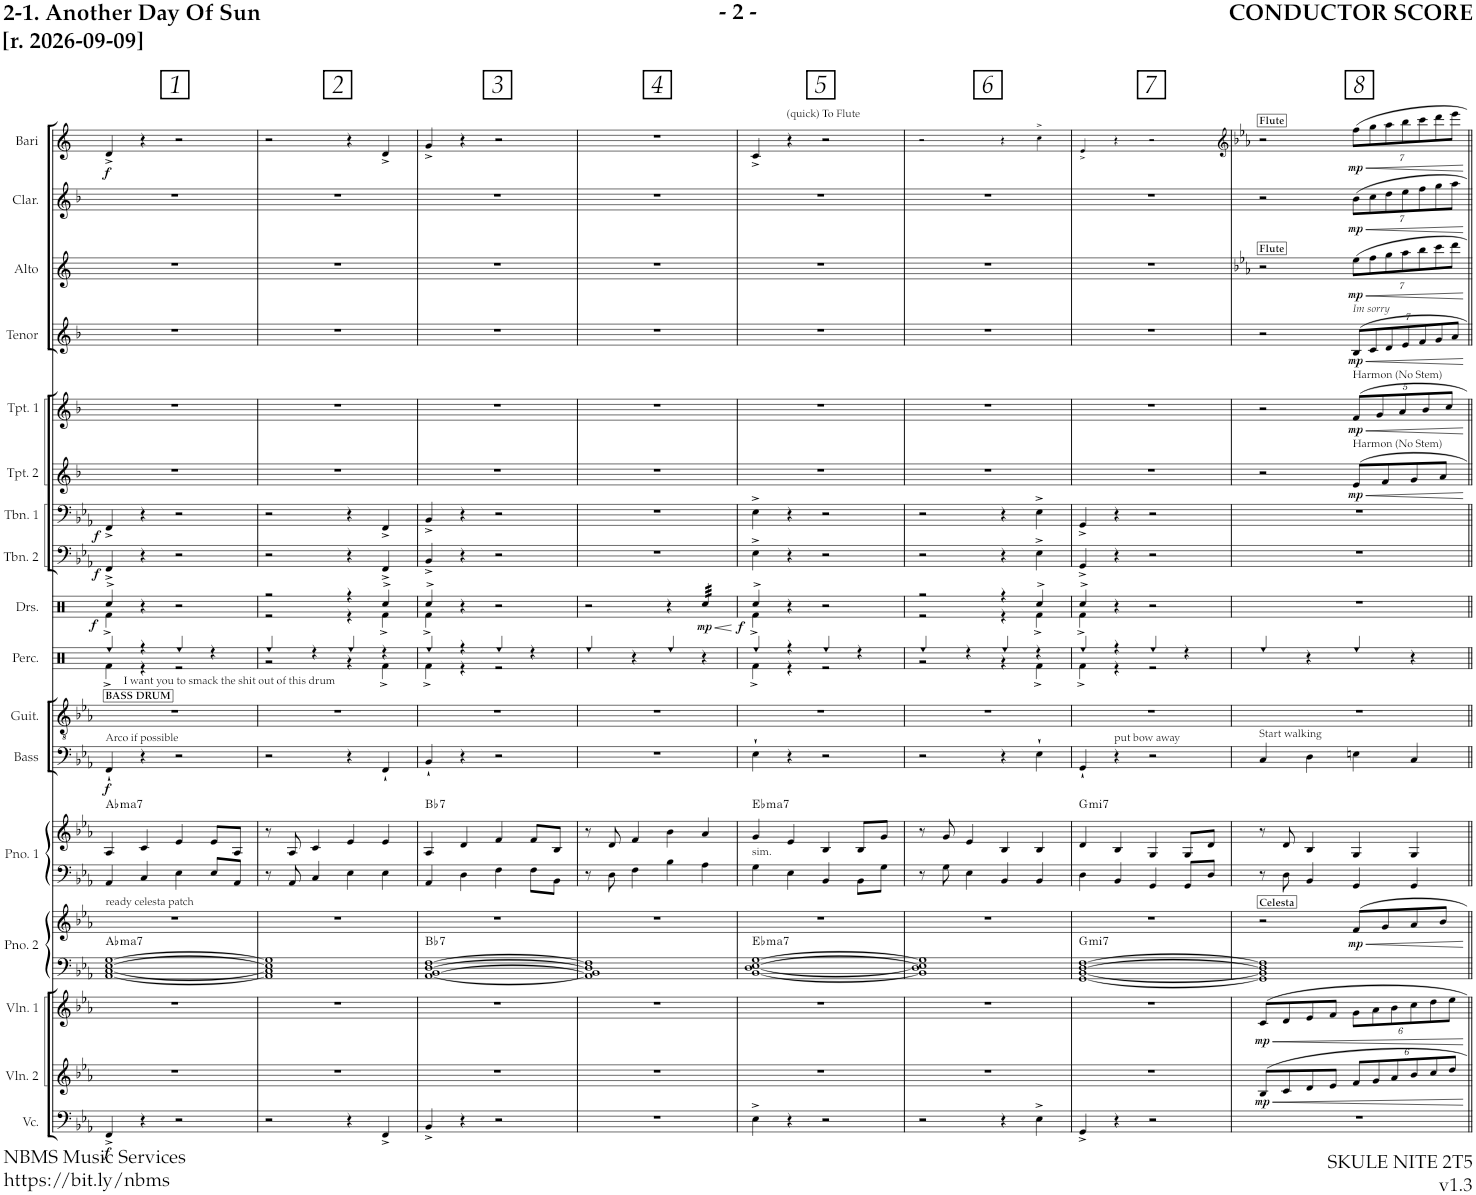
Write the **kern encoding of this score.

**kern	**dynam	**kern	**dynam	**kern	**dynam	**kern	**kern	**dynam	**harte	**kern	**kern	**harte	**kern	**dynam	**kern	**kern	**kern	**dynam	**kern	**dynam	**kern	**dynam	**kern	**dynam	**kern	**dynam	**kern	**dynam	**kern	**dynam	**kern	**dynam	**kern	**dynam
*part17	*part17	*part16	*part16	*part15	*part15	*part14	*part14	*part14	*part14	*part13	*part13	*part13	*part12	*part12	*part11	*part10	*part9	*part9	*part8	*part8	*part7	*part7	*part6	*part6	*part5	*part5	*part4	*part4	*part3	*part3	*part2	*part2	*part1	*part1
*staff19	*staff19	*staff18	*staff18	*staff17	*staff17	*staff16	*staff15	*staff15/16	*	*staff14	*staff13	*	*staff12	*staff12	*staff11	*staff10	*staff9	*staff9	*staff8	*staff8	*staff7	*staff7	*staff6	*staff6	*staff5	*staff5	*staff4	*staff4	*staff3	*staff3	*staff2	*staff2	*staff1	*staff1
*I"Violoncello	*	*I"Violin 2	*	*I"Violin 1	*	*I"Piano 2	*	*	*	*I"Piano 1	*	*	*I"Bass	*	*I"Guitar	*I"Percussion	*I"Drumset	*	*I"Trombone 2	*	*I"Trombone 1	*	*I"Trumpet 2	*	*I"Trumpet 1	*	*I"REED 4 (Tenor Sax)	*	*I"REED 3 (Alto Sax, Flute)	*	*I"REED 2 (Clarinet)	*	*I"Flute (Doubles Bari Sax)	*
*I'Vc.	*	*I'Vln. 2	*	*I'Vln. 1	*	*I'Pno. 2	*	*	*	*I'Pno. 1	*	*	*I'Bass	*	*I'Guit.	*I'Perc.	*I'Drs.	*	*I'Tbn. 2	*	*I'Tbn. 1	*	*I'Tpt. 2	*	*I'Tpt. 1	*	*I'Tenor	*	*I'Alto	*	*I'Clar.	*	*I'Fl. 1	*
!!LO:PB:g=z
*clefF4	*	*clefG2	*	*clefG2	*	*clefF4	*clefG2	*	*	*clefF4	*clefG2	*	*clefF4	*	*clefGv2	*clefX	*clefX	*	*clefF4	*	*clefF4	*	*clefG2	*	*clefG2	*	*clefG2	*	*clefG2	*	*clefG2	*	*clefG2	*
*	*	*	*	*	*	*	*	*	*	*	*	*	*Trd7c12	*	*	*	*	*	*	*	*	*	*Trd1c2	*	*Trd1c2	*	*Trd8c14	*	*Trd5c9	*	*Trd1c2	*	*Trd12c21	*
*k[b-e-a-]	*	*k[b-e-a-]	*	*k[b-e-a-]	*	*k[b-e-a-]	*k[b-e-a-]	*	*	*k[b-e-a-]	*k[b-e-a-]	*	*k[b-e-a-]	*	*k[b-e-a-]	*k[]	*k[]	*	*k[b-e-a-]	*	*k[b-e-a-]	*	*k[b-]	*	*k[b-]	*	*k[b-]	*	*k[]	*	*k[b-]	*	*k[]	*
*M2/2	*	*M2/2	*	*M2/2	*	*M2/2	*M2/2	*	*	*M2/2	*M2/2	*	*M2/2	*	*M2/2	*M2/2	*M2/2	*	*M2/2	*	*M2/2	*	*M2/2	*	*M2/2	*	*M2/2	*	*M2/2	*	*M2/2	*	*M2/2	*
*met(c|)	*	*met(c|)	*	*met(c|)	*	*met(c|)	*met(c|)	*	*	*met(c|)	*met(c|)	*	*met(c|)	*	*met(c|)	*met(c|)	*met(c|)	*	*met(c|)	*	*met(c|)	*	*met(c|)	*	*met(c|)	*	*met(c|)	*	*met(c|)	*	*met(c|)	*	*met(c|)	*
=1	=1	=1	=1	=1	=1	=1	=1	=1	=1	=1	=1	=1	=1	=1	=1	=1	=1	=1	=1	=1	=1	=1	=1	=1	=1	=1	=1	=1	=1	=1	=1	=1	=1	=1
*	*	*	*	*	*	*	*	*	*	*	*	*	*	*	*	*^	*^	*	*	*	*	*	*	*	*	*	*	*	*	*	*	*	*	*
!	!	!	!	!	!	!	!	!	!	!	!	!	!	!	!	!LO:TX:b:B:t=BASS DRUM	!	!	!	!	!	!	!	!	!	!	!	!	!	!	!	!	!	!	!	!
!	!	!	!	!	!	!	!	!	!	!	!	!	!	!	!	!LO:TX:b:t=I want you to smack the shit out of this drum	!	!	!	!	!	!	!	!	!	!	!	!	!	!	!	!	!	!	!	!
!	!	!	!	!	!	!	!	!	!	!	!	!	!LO:TX:a:t=Arco if possible	!	!	!	!	!	!	!	!	!	!	!	!	!	!	!	!	!	!	!	!	!	!	!
!	!	!	!	!	!	!	!LO:TX:a:t=ready celesta patch	!	!	!	!	!	!	!	!	!	!	!	!	!	!	!	!	!	!	!	!	!	!	!	!	!	!	!	!	!
!	!LO:DY:b	!	!	!	!	!	!	!	!LO:H:kt=ma7	!	!	!LO:H:kt=ma7	!	!LO:DY:b	!	!	!	!	!	!LO:DY:b	!	!LO:DY:b	!	!LO:DY:b	!	!	!	!	!	!	!	!	!	!	!	!LO:DY:b
4FF^/	f	1r	.	1r	.	[1AA- [1C [1E- [1G	1r	.	Ab:maj7	4AA-/	4A-/	Ab:maj7	4FF`/	f	1r	4Ree/	4Rf^\	4Rcc^/	4Rf^\	f	4FF^/	f	4FF^/	f	1r	.	1r	.	1r	.	1r	.	1r	.	4d^/	f
4r	.	.	.	.	.	.	.	.	.	4C/	4c/	.	4r	.	.	4r	4r	4r	2.ryy	.	4r	.	4r	.	.	.	.	.	.	.	.	.	.	.	4r	.
2r	.	.	.	.	.	.	.	.	.	4E-\	4e-/	.	2r	.	.	4Ree/	2r	2r	.	.	2r	.	2r	.	.	.	.	.	.	.	.	.	.	.	2r	.
.	.	.	.	.	.	.	.	.	.	8E-/L	8e-/L	.	.	.	.	4r	.	.	.	.	.	.	.	.	.	.	.	.	.	.	.	.	.	.	.	.
.	.	.	.	.	.	.	.	.	.	8AA-/J	8A-/J	.	.	.	.	.	.	.	.	.	.	.	.	.	.	.	.	.	.	.	.	.	.	.	.	.
=2	=2	=2	=2	=2	=2	=2	=2	=2	=2	=2	=2	=2	=2	=2	=2	=2	=2	=2	=2	=2	=2	=2	=2	=2	=2	=2	=2	=2	=2	=2	=2	=2	=2	=2	=2	=2
2r	.	1r	.	1r	.	1AA-] 1C] 1E-] 1G]	1r	.	.	8r	8r	.	2r	.	1r	4Ree/	2r	2r	2r	.	2r	.	2r	.	1r	.	1r	.	1r	.	1r	.	1r	.	2r	.
.	.	.	.	.	.	.	.	.	.	8AA-/	8A-/	.	.	.	.	.	.	.	.	.	.	.	.	.	.	.	.	.	.	.	.	.	.	.	.	.
.	.	.	.	.	.	.	.	.	.	4C/	4c/	.	.	.	.	4r	.	.	.	.	.	.	.	.	.	.	.	.	.	.	.	.	.	.	.	.
4r	.	.	.	.	.	.	.	.	.	4E-\	4e-/	.	4r	.	.	4Ree/	4r	4r	4r	.	4r	.	4r	.	.	.	.	.	.	.	.	.	.	.	4r	.
4FF^/	.	.	.	.	.	.	.	.	.	4E-\	4e-/	.	4FF`/	.	.	4r	4Rf^\	4Rcc^/	4Rf^\	.	4FF^/	.	4FF^/	.	.	.	.	.	.	.	.	.	.	.	4d^/	.
=3	=3	=3	=3	=3	=3	=3	=3	=3	=3	=3	=3	=3	=3	=3	=3	=3	=3	=3	=3	=3	=3	=3	=3	=3	=3	=3	=3	=3	=3	=3	=3	=3	=3	=3	=3	=3
!	!	!	!	!	!	!	!	!	!LO:H:kt=7	!	!	!LO:H:kt=7	!	!	!	!	!	!	!	!	!	!	!	!	!	!	!	!	!	!	!	!	!	!	!	!
4BB-^/	.	1r	.	1r	.	[1AA- [1BB- [1D [1F	1r	.	Bb:7	4AA-/	4A-/	Bb:7	4BB-`/	.	1r	4Ree/	4Rf^\	4Rcc^/	4Rf^\	.	4BB-^/	.	4BB-^/	.	1r	.	1r	.	1r	.	1r	.	1r	.	4g^/	.
4r	.	.	.	.	.	.	.	.	.	4D\	4d/	.	4r	.	.	4r	4r	4r	2.ryy	.	4r	.	4r	.	.	.	.	.	.	.	.	.	.	.	4r	.
2r	.	.	.	.	.	.	.	.	.	4F\	4f/	.	2r	.	.	4Ree/	2r	2r	.	.	2r	.	2r	.	.	.	.	.	.	.	.	.	.	.	2r	.
.	.	.	.	.	.	.	.	.	.	8F\L	8f/L	.	.	.	.	4r	.	.	.	.	.	.	.	.	.	.	.	.	.	.	.	.	.	.	.	.
.	.	.	.	.	.	.	.	.	.	8BB-\J	8B-/J	.	.	.	.	.	.	.	.	.	.	.	.	.	.	.	.	.	.	.	.	.	.	.	.	.
*	*	*	*	*	*	*	*	*	*	*	*	*	*	*	*	*v	*v	*	*	*	*	*	*	*	*	*	*	*	*	*	*	*	*	*	*	*
*	*	*	*	*	*	*	*	*	*	*	*	*	*	*	*	*	*v	*v	*	*	*	*	*	*	*	*	*	*	*	*	*	*	*	*	*
=4	=4	=4	=4	=4	=4	=4	=4	=4	=4	=4	=4	=4	=4	=4	=4	=4	=4	=4	=4	=4	=4	=4	=4	=4	=4	=4	=4	=4	=4	=4	=4	=4	=4	=4
1r	.	1r	.	1r	.	1AA-] 1BB-] 1D] 1F]	1r	.	.	8r	8r	.	1r	.	1r	4Ree/	2r	.	1r	.	1r	.	1r	.	1r	.	1r	.	1r	.	1r	.	1r	.
.	.	.	.	.	.	.	.	.	.	8D\	8d/	.	.	.	.	.	.	.	.	.	.	.	.	.	.	.	.	.	.	.	.	.	.	.
.	.	.	.	.	.	.	.	.	.	4F\	4f/	.	.	.	.	4r	.	.	.	.	.	.	.	.	.	.	.	.	.	.	.	.	.	.
.	.	.	.	.	.	.	.	.	.	4B-\	4b-\	.	.	.	.	4Ree/	4r	.	.	.	.	.	.	.	.	.	.	.	.	.	.	.	.	.
!	!	!	!	!	!	!	!	!	!	!	!	!	!	!	!	!	!	!LO:HP:b	!	!	!	!	!	!	!	!	!	!	!	!	!	!	!	!
!	!	!	!	!	!	!	!	!	!	!	!	!	!	!	!	!	!	!LO:DY:n=1:b	!	!	!	!	!	!	!	!	!	!	!	!	!	!	!	!
*	*	*	*	*	*	*	*	*	*	*	*	*	*	*	*	*	*tremolo	*	*	*	*	*	*	*	*	*	*	*	*	*	*	*	*	*
.	.	.	.	.	.	.	.	.	.	4A-\	4a-/	.	.	.	.	4r	32Rcc/LLL	< mp	.	.	.	.	.	.	.	.	.	.	.	.	.	.	.	.
.	.	.	.	.	.	.	.	.	.	.	.	.	.	.	.	.	32Rcc/	.	.	.	.	.	.	.	.	.	.	.	.	.	.	.	.	.
.	.	.	.	.	.	.	.	.	.	.	.	.	.	.	.	.	32Rcc/	.	.	.	.	.	.	.	.	.	.	.	.	.	.	.	.	.
.	.	.	.	.	.	.	.	.	.	.	.	.	.	.	.	.	32Rcc/	.	.	.	.	.	.	.	.	.	.	.	.	.	.	.	.	.
.	.	.	.	.	.	.	.	.	.	.	.	.	.	.	.	.	32Rcc/	.	.	.	.	.	.	.	.	.	.	.	.	.	.	.	.	.
.	.	.	.	.	.	.	.	.	.	.	.	.	.	.	.	.	32Rcc/	.	.	.	.	.	.	.	.	.	.	.	.	.	.	.	.	.
.	.	.	.	.	.	.	.	.	.	.	.	.	.	.	.	.	32Rcc/	.	.	.	.	.	.	.	.	.	.	.	.	.	.	.	.	.
.	.	.	.	.	.	.	.	.	.	.	.	.	.	.	.	.	32Rcc/JJJ	.	.	.	.	.	.	.	.	.	.	.	.	.	.	.	.	.
*	*	*	*	*	*	*	*	*	*	*	*	*	*	*	*	*	*Xtremolo	*	*	*	*	*	*	*	*	*	*	*	*	*	*	*	*	*
.	.	.	.	.	.	.	.	.	.	.	.	.	.	.	.	.	.	[	.	.	.	.	.	.	.	.	.	.	.	.	.	.	.	.
=5	=5	=5	=5	=5	=5	=5	=5	=5	=5	=5	=5	=5	=5	=5	=5	=5	=5	=5	=5	=5	=5	=5	=5	=5	=5	=5	=5	=5	=5	=5	=5	=5	=5	=5
*	*	*	*	*	*	*	*	*	*	*	*	*	*	*	*	*^	*^	*	*	*	*	*	*	*	*	*	*	*	*	*	*	*	*	*
!	!	!	!	!	!	!	!	!	!	!	!LO:TX:b:t=sim.	!	!	!	!	!	!	!	!	!	!	!	!	!	!	!	!	!	!	!	!	!	!	!	!	!
!	!	!	!	!	!	!	!	!	!LO:H:kt=ma7	!	!	!LO:H:kt=ma7	!	!	!	!	!	!	!	!LO:DY:b	!	!	!	!	!	!	!	!	!	!	!	!	!	!	!	!
4E-^\	.	1r	.	1r	.	[1BB- [1D [1E- [1G	1r	.	Eb:maj7	4G\	4g/	Eb:maj7	4E-`\	.	1r	4Ree/	4Rf^\	4Rcc^/	4Rf^\	f	4E-^\	.	4E-^\	.	1r	.	1r	.	1r	.	1r	.	1r	.	4c^/	.
!	!	!	!	!	!	!	!	!	!	!	!	!	!	!	!	!	!	!	!	!	!	!	!	!	!	!	!	!	!	!	!	!	!	!	!LO:TX:a:t=(quick) To Flute	!
4r	.	.	.	.	.	.	.	.	.	4E-\	4e-/	.	4r	.	.	4r	4r	4r	2.ryy	.	4r	.	4r	.	.	.	.	.	.	.	.	.	.	.	4r	.
2r	.	.	.	.	.	.	.	.	.	4BB-/	4B-/	.	2r	.	.	4Ree/	2r	2r	.	.	2r	.	2r	.	.	.	.	.	.	.	.	.	.	.	2r	.
.	.	.	.	.	.	.	.	.	.	8BB-\L	8B-/L	.	.	.	.	4r	.	.	.	.	.	.	.	.	.	.	.	.	.	.	.	.	.	.	.	.
.	.	.	.	.	.	.	.	.	.	8G\J	8g/J	.	.	.	.	.	.	.	.	.	.	.	.	.	.	.	.	.	.	.	.	.	.	.	.	.
=6	=6	=6	=6	=6	=6	=6	=6	=6	=6	=6	=6	=6	=6	=6	=6	=6	=6	=6	=6	=6	=6	=6	=6	=6	=6	=6	=6	=6	=6	=6	=6	=6	=6	=6	=6	=6
2r	.	1r	.	1r	.	1BB-] 1D] 1E-] 1G]	1r	.	.	8r	8r	.	2r	.	1r	4Ree/	2r	2r	2r	.	2r	.	2r	.	1r	.	1r	.	1r	.	1r	.	1r	.	2r	.
.	.	.	.	.	.	.	.	.	.	8G\	8g/	.	.	.	.	.	.	.	.	.	.	.	.	.	.	.	.	.	.	.	.	.	.	.	.	.
.	.	.	.	.	.	.	.	.	.	4E-\	4e-/	.	.	.	.	4r	.	.	.	.	.	.	.	.	.	.	.	.	.	.	.	.	.	.	.	.
4r	.	.	.	.	.	.	.	.	.	4BB-/	4B-/	.	4r	.	.	4Ree/	4r	4r	4r	.	4r	.	4r	.	.	.	.	.	.	.	.	.	.	.	4r	.
4E-^\	.	.	.	.	.	.	.	.	.	4BB-/	4B-/	.	4E-`\	.	.	4r	4Rf^\	4Rcc^/	4Rf^\	.	4E-^\	.	4E-^\	.	.	.	.	.	.	.	.	.	.	.	4cc^!\	.
=7	=7	=7	=7	=7	=7	=7	=7	=7	=7	=7	=7	=7	=7	=7	=7	=7	=7	=7	=7	=7	=7	=7	=7	=7	=7	=7	=7	=7	=7	=7	=7	=7	=7	=7	=7	=7
!	!	!	!	!	!	!	!	!	!LO:H:kt=mi7	!	!	!LO:H:kt=mi7	!	!	!	!	!	!	!	!	!	!	!	!	!	!	!	!	!	!	!	!	!	!	!	!
4GG^/	.	1r	.	1r	.	[1GG [1BB- [1D [1F	1r	.	G:min7	4D\	4d/	G:min7	4GG`/	.	1r	4Ree/	4Rf^\	4Rcc^/	4Rf^\	.	4GG^/	.	4GG^/	.	1r	.	1r	.	1r	.	1r	.	1r	.	4e^!/	.
!	!	!	!	!	!	!	!	!	!	!	!	!	!LO:TX:a:t=put bow away	!	!	!	!	!	!	!	!	!	!	!	!	!	!	!	!	!	!	!	!	!	!	!
4r	.	.	.	.	.	.	.	.	.	4BB-/	4B-/	.	4r	.	.	4r	4r	4r	2.ryy	.	4r	.	4r	.	.	.	.	.	.	.	.	.	.	.	4r	.
2r	.	.	.	.	.	.	.	.	.	4GG/	4G/	.	2r	.	.	4Ree/	2r	2r	.	.	2r	.	2r	.	.	.	.	.	.	.	.	.	.	.	2r	.
.	.	.	.	.	.	.	.	.	.	8GG/L	8G/L	.	.	.	.	4r	.	.	.	.	.	.	.	.	.	.	.	.	.	.	.	.	.	.	.	.
.	.	.	.	.	.	.	.	.	.	8D/J	8d/J	.	.	.	.	.	.	.	.	.	.	.	.	.	.	.	.	.	.	.	.	.	.	.	.	.
*	*	*	*	*	*	*	*	*	*	*	*	*	*	*	*	*v	*v	*	*	*	*	*	*	*	*	*	*	*	*	*	*	*	*	*	*	*
*	*	*	*	*	*	*	*	*	*	*	*	*	*	*	*	*	*v	*v	*	*	*	*	*	*	*	*	*	*	*	*	*	*	*	*	*
=8	=8	=8	=8	=8	=8	=8	=8	=8	=8	=8	=8	=8	=8	=8	=8	=8	=8	=8	=8	=8	=8	=8	=8	=8	=8	=8	=8	=8	=8	=8	=8	=8	=8	=8
*	*	*	*	*	*	*clefFv4	*	*	*	*	*	*	*	*	*	*	*	*	*	*	*	*	*	*	*	*	*	*	*	*	*	*	*clefG2	*
*	*	*	*	*	*	*	*	*	*	*	*	*	*	*	*	*	*	*	*	*	*	*	*	*	*	*	*	*	*k[b-e-a-]	*	*	*	*k[b-e-a-]	*
!	!	!	!	!	!	!	!	!	!	!	!	!	!	!	!	!	!	!	!	!	!	!	!	!	!	!	!	!	!	!	!	!	!LO:TX:a:B:t=Flute	!
!	!	!	!	!	!	!	!	!	!	!	!	!	!	!	!	!	!	!	!	!	!	!	!	!	!	!	!	!	!LO:TX:a:B:t=Flute	!	!	!	!	!
!	!	!	!	!	!	!	!	!	!	!	!	!	!LO:TX:a:t=Start walking	!	!	!	!	!	!	!	!	!	!	!	!	!	!	!	!	!	!	!	!	!
!	!	!	!	!	!	!	!LO:TX:a:B:t=Celesta	!	!	!	!	!	!	!	!	!	!	!	!	!	!	!	!	!	!	!	!	!	!	!	!	!	!	!
!	!	!	!LO:HP:b	!	!LO:HP:b	!	!	!	!	!	!	!	!	!	!	!	!	!	!	!	!	!	!	!	!	!	!	!	!	!	!	!	!	!
!	!	!	!LO:DY:n=1:b	!	!LO:DY:n=1:b	!	!	!	!	!	!	!	!	!	!	!	!	!	!	!	!	!	!	!	!	!	!	!	!	!	!	!	!	!
1r	.	8B-/L	< mp	8c/L	< mp	1GGG] 1BBB-] 1DD] 1FF]	2r	.	.	8r	8r	.	4C/	.	1r	4Ree/	1r	.	1r	.	1r	.	2r	.	2r	.	2r	.	2r	.	2r	.	2r	.
.	.	8c/	.	8d/	.	.	.	.	.	8D\	8d/	.	.	.	.	.	.	.	.	.	.	.	.	.	.	.	.	.	.	.	.	.	.	.
.	.	8d/	.	8e-/	.	.	.	.	.	4BB-/	4B-/	.	4D\	.	.	4r	.	.	.	.	.	.	.	.	.	.	.	.	.	.	.	.	.	.
.	.	8e-/J	.	8f/J	.	.	.	.	.	.	.	.	.	.	.	.	.	.	.	.	.	.	.	.	.	.	.	.	.	.	.	.	.	.
*	*	*Xbrackettup	*	*Xbrackettup	*	*	*	*	*	*	*	*	*	*	*	*	*	*	*	*	*	*	*	*	*	*	*	*	*	*	*	*	*	*
!	!	!	!	!	!	!	!	!LO:HP:b	!	!	!	!	!	!	!	!	!	!	!	!	!	!	!	!LO:HP:b	!	!	!	!	!	!	!	!	!	!
*	*	*	*	*	*	*	*	*	*	*	*	*	*	*	*	*	*	*	*	*	*	*	*	*	*Xbrackettup	*	*	*	*	*	*	*	*	*
!	!	!	!	!	!	!	!	!	!	!	!	!	!	!	!	!	!	!	!	!	!	!	!	!	!	!LO:HP:b	!	!	!	!	!	!	!	!
*	*	*	*	*	*	*	*	*	*	*	*	*	*	*	*	*	*	*	*	*	*	*	*	*	*	*	*Xbrackettup	*	*	*	*	*	*	*
!	!	!	!	!	!	!	!	!	!	!	!	!	!	!	!	!	!	!	!	!	!	!	!	!	!	!	!	!LO:HP:b	!	!	!	!	!	!
*	*	*	*	*	*	*	*	*	*	*	*	*	*	*	*	*	*	*	*	*	*	*	*	*	*	*	*	*	*Xbrackettup	*	*	*	*	*
!	!	!	!	!	!	!	!	!	!	!	!	!	!	!	!	!	!	!	!	!	!	!	!	!	!	!	!	!	!	!LO:HP:b	!	!	!	!
*	*	*	*	*	*	*	*	*	*	*	*	*	*	*	*	*	*	*	*	*	*	*	*	*	*	*	*	*	*	*	*Xbrackettup	*	*	*
!	!	!	!	!	!	!	!	!	!	!	!	!	!	!	!	!	!	!	!	!	!	!	!	!	!	!	!	!	!	!	!	!LO:HP:b	!	!
*	*	*	*	*	*	*	*	*	*	*	*	*	*	*	*	*	*	*	*	*	*	*	*	*	*	*	*	*	*	*	*	*	*Xbrackettup	*
!	!	!	!	!	!	!	!	!	!	!	!	!	!	!	!	!	!	!	!	!	!	!	!	!	!	!	!LO:TX:a:i:t=Im sorry	!	!	!	!	!	!	!
!	!	!	!	!	!	!	!	!	!	!	!	!	!	!	!	!	!	!	!	!	!	!	!	!	!LO:TX:a:t=Harmon (No Stem)	!	!	!	!	!	!	!	!	!
!	!	!	!	!	!	!	!	!	!	!	!	!	!	!	!	!	!	!	!	!	!	!	!LO:TX:a:t=Harmon (No Stem)	!	!	!	!	!	!	!	!	!	!	!
!	!	!	!	!	!	!	!	!LO:DY:n=1:b	!	!	!	!	!	!	!	!	!	!	!	!	!	!	!	!LO:DY:n=1:b	!	!LO:DY:n=1:b	!	!LO:DY:n=1:b	!	!LO:DY:n=1:b	!	!LO:DY:n=1:b	!	!LO:HP:b
!	!	!	!	!	!	!	!	!	!	!	!	!	!	!	!	!	!	!	!	!	!	!	!	!	!	!	!	!	!	!	!	!	!	!LO:DY:n=1:b
.	.	12f/L	.	12g\L	.	.	8f/L	< mp	.	4GG/	4G/	.	4En\	.	.	4Ree/	.	.	.	.	.	.	8e/L	< mp	10f/L	< mp	14B-/L	< mp	14ee-\L	< mp	14b-\L	< mp	14ff\L	< mp
.	.	.	.	.	.	.	.	.	.	.	.	.	.	.	.	.	.	.	.	.	.	.	.	.	.	.	14c/	.	14ff\	.	14cc\	.	14gg\	.
.	.	12g/	.	12a-\	.	.	.	.	.	.	.	.	.	.	.	.	.	.	.	.	.	.	.	.	.	.	.	.	.	.	.	.	.	.
.	.	.	.	.	.	.	.	.	.	.	.	.	.	.	.	.	.	.	.	.	.	.	.	.	10g/	.	.	.	.	.	.	.	.	.
.	.	.	.	.	.	.	8g/	.	.	.	.	.	.	.	.	.	.	.	.	.	.	.	8f/	.	.	.	.	.	.	.	.	.	.	.
.	.	.	.	.	.	.	.	.	.	.	.	.	.	.	.	.	.	.	.	.	.	.	.	.	.	.	14d/	.	14gg\	.	14dd\	.	14aa-\	.
.	.	12a-/	.	12b-\	.	.	.	.	.	.	.	.	.	.	.	.	.	.	.	.	.	.	.	.	.	.	.	.	.	.	.	.	.	.
.	.	.	.	.	.	.	.	.	.	.	.	.	.	.	.	.	.	.	.	.	.	.	.	.	10a/	.	.	.	.	.	.	.	.	.
.	.	.	.	.	.	.	.	.	.	.	.	.	.	.	.	.	.	.	.	.	.	.	.	.	.	.	14e/	.	14aa-\	.	14ee\	.	14bb-\	.
.	.	12b-/	.	12cc\	.	.	8a-/	.	.	4GG/	4G/	.	4C/	.	.	4r	.	.	.	.	.	.	8g/	.	.	.	.	.	.	.	.	.	.	.
.	.	.	.	.	.	.	.	.	.	.	.	.	.	.	.	.	.	.	.	.	.	.	.	.	.	.	14f/	.	14bb-\	.	14ff\	.	14ccc\	.
.	.	.	.	.	.	.	.	.	.	.	.	.	.	.	.	.	.	.	.	.	.	.	.	.	10b-/	.	.	.	.	.	.	.	.	.
.	.	12cc/	.	12dd\	.	.	.	.	.	.	.	.	.	.	.	.	.	.	.	.	.	.	.	.	.	.	.	.	.	.	.	.	.	.
.	.	.	.	.	.	.	.	.	.	.	.	.	.	.	.	.	.	.	.	.	.	.	.	.	.	.	14g/	.	14ccc\	.	14gg\	.	14ddd\	.
.	.	.	.	.	.	.	8b-/J	.	.	.	.	.	.	.	.	.	.	.	.	.	.	.	8a/J	.	.	.	.	.	.	.	.	.	.	.
.	.	.	.	.	.	.	.	.	.	.	.	.	.	.	.	.	.	.	.	.	.	.	.	.	10cc/J	.	.	.	.	.	.	.	.	.
.	.	12dd/J	.	12ee-\J	.	.	.	.	.	.	.	.	.	.	.	.	.	.	.	.	.	.	.	.	.	.	.	.	.	.	.	.	.	.
.	.	.	.	.	.	.	.	.	.	.	.	.	.	.	.	.	.	.	.	.	.	.	.	.	.	.	14a/J	.	14ddd\J	.	14aa\J	.	14eee-\J	.
.	.	.	[	.	[	.	.	[	.	.	.	.	.	.	.	.	.	.	.	.	.	.	.	[	.	[	.	[	.	[	.	[	.	[
=||	=||	=||	=||	=||	=||	=||	=||	=||	=||	=||	=||	=||	=||	=||	=||	=||	=||	=||	=||	=||	=||	=||	=||	=||	=||	=||	=||	=||	=||	=||	=||	=||	=||	=||
*-	*-	*-	*-	*-	*-	*-	*-	*-	*-	*-	*-	*-	*-	*-	*-	*-	*-	*-	*-	*-	*-	*-	*-	*-	*-	*-	*-	*-	*-	*-	*-	*-	*-	*-
